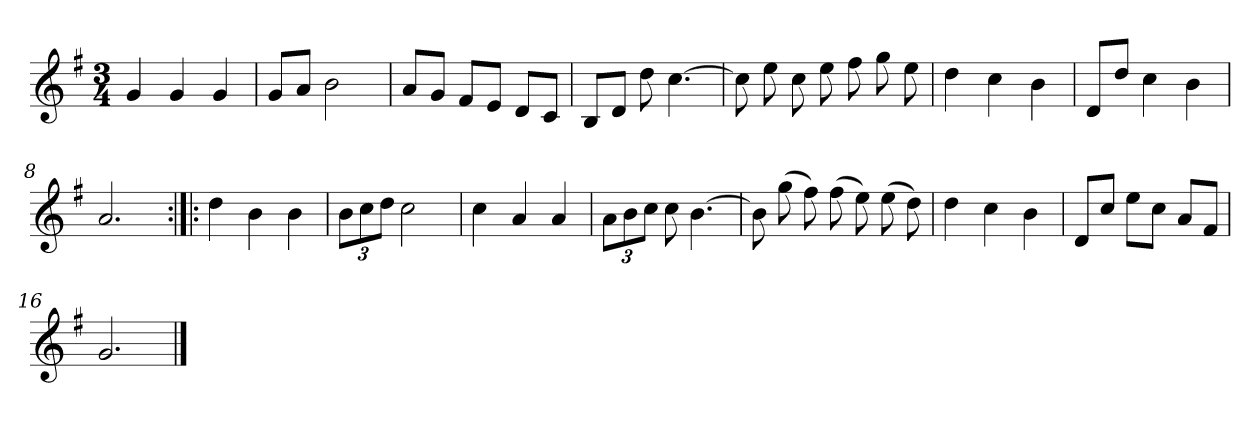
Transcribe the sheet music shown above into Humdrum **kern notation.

**kern
*part1
*staff1
*clefG2
*k[f#]
*G:
*M3/4
*MM120
=1
4g
4g
4g
=2
8g/L
8a/J
2b
=3
8a/L
8g/J
8f#/L
8e/J
8d/L
8c/J
=4
8B/L
8d/J
8dd
[4.cc
=5
8cc]
8ee
8cc
8ee
8ff#
8gg
8ee
=6
4dd
4cc
4b
=7
8d/L
8dd/J
4cc
4b
=8
2.a
=9:|!|:
4dd
4b
4b
=10
12b\L
12cc\
12dd\J
2cc
=11
4cc
4a
4a
=12
12a\L
12b\
12cc\J
8cc
[4.b
=13
8b]
(8gg
8ff#)
(8ff#
8ee)
(8ee
8dd)
=14
4dd
4cc
4b
=15
8d/L
8cc/J
8ee\L
8cc\J
8a/L
8f#/J
=16
2.g
==
*-
